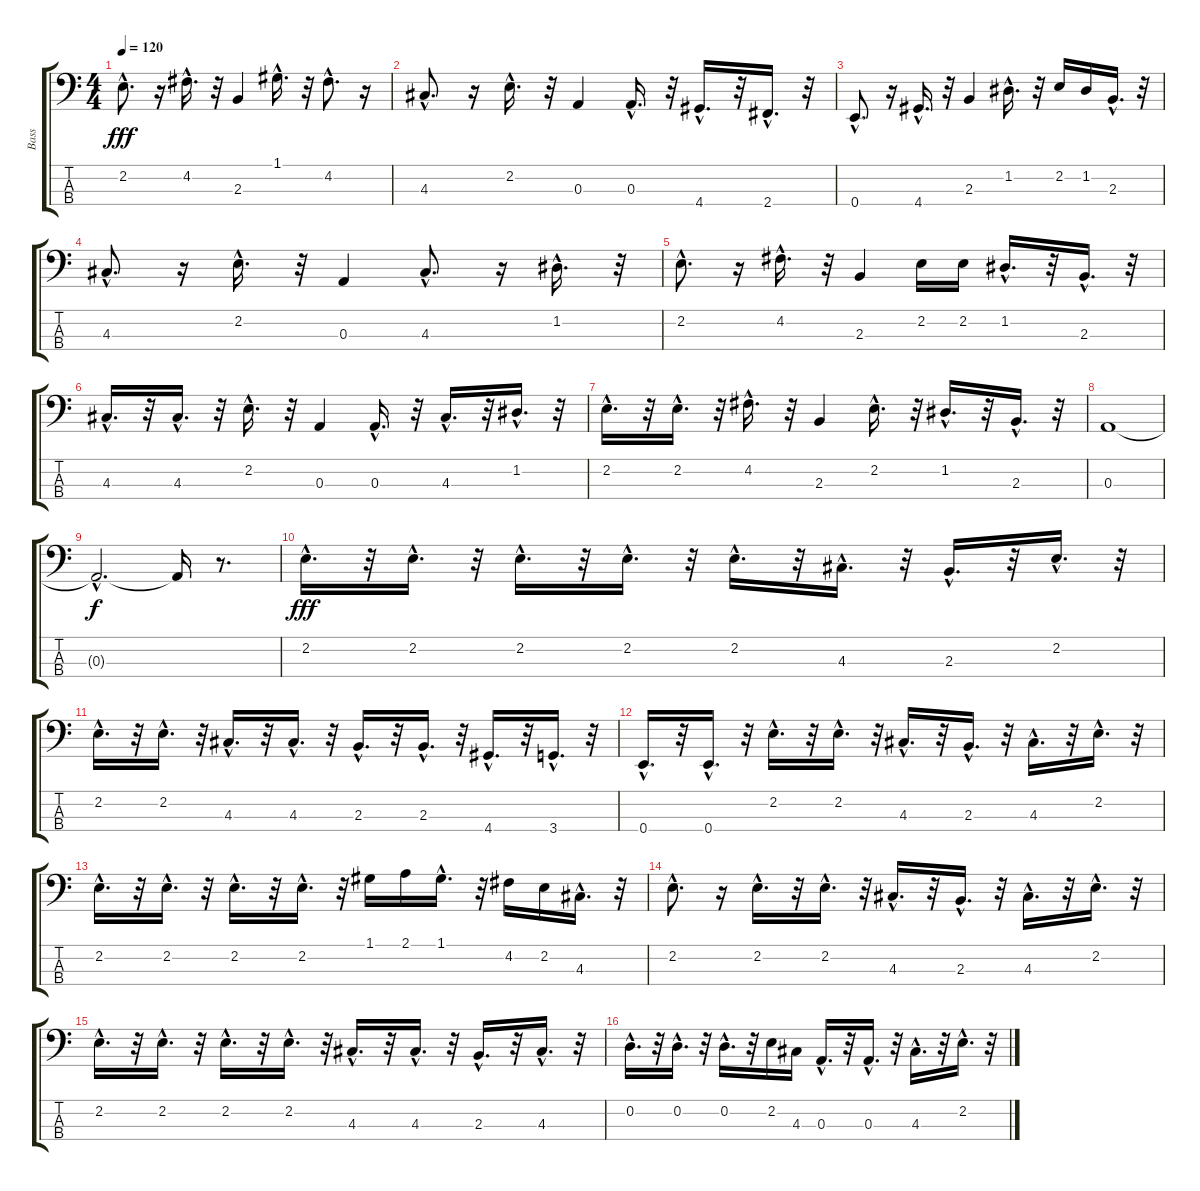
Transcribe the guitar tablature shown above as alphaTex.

\track ("Bass" "Bass") {instrument electricbassfinger}
\staff {score tabs}
\tuning (G2 D2 A1 E1) {hide}
\ts (4 4)
\tempo 120
\clef f4
\ks c
2.2{hac}.8{d dy fff} r.16 4.2{hac}.16{d} r.32 2.3.4 1.1{hac}.16{d} r.32 4.2{hac}.8{d} r.16 |
4.3{hac}.8{d} r.16 2.2{hac}.16{d} r.32 0.3.4 0.3{hac}.16{d} r.32 4.4{hac}.16{d} r.32 2.4{hac}.16{d} r.32 |
0.4{hac}.8{d} r.16 4.4{hac}.16{d} r.32 2.3.4 1.2{hac}.16{d} r.32 2.2.16 1.2.16 2.3{hac}.16{d} r.32 |
4.3{hac}.8{d} r.16 2.2{hac}.16{d} r.32 0.3.4 4.3{hac}.8{d} r.16 1.2{hac}.16{d} r.32 |
2.2{hac}.8{d} r.16 4.2{hac}.16{d} r.32 2.3.4 2.2.16 2.2.16 1.2{hac}.16{d} r.32 2.3{hac}.16{d} r.32 |
4.3{hac}.16{d} r.32 4.3{hac}.16{d} r.32 2.2{hac}.16{d} r.32 0.3.4 0.3{hac}.16{d} r.32 4.3{hac}.16{d} r.32 1.2{hac}.16{d} r.32 |
2.2{hac}.16{d} r.32 2.2{hac}.16{d} r.32 4.2{hac}.16{d} r.32 2.3.4 2.2{hac}.16{d} r.32 1.2{hac}.16{d} r.32 2.3{hac}.16{d} r.32 |
0.3.1 |
0.3{hac t}.2{d dy f} 0.3{t}.16 r.8{d} |
2.2{hac}.16{d dy fff} r.32 2.2{hac}.16{d} r.32 2.2{hac}.16{d} r.32 2.2{hac}.16{d} r.32 2.2{hac}.16{d} r.32 4.3{hac}.16{d} r.32 2.3{hac}.16{d} r.32 2.2{hac}.16{d} r.32 |
2.2{hac}.16{d} r.32 2.2{hac}.16{d} r.32 4.3{hac}.16{d} r.32 4.3{hac}.16{d} r.32 2.3{hac}.16{d} r.32 2.3{hac}.16{d} r.32 4.4{hac}.16{d} r.32 3.4{hac}.16{d} r.32 |
0.4{hac}.16{d} r.32 0.4{hac}.16{d} r.32 2.2{hac}.16{d} r.32 2.2{hac}.16{d} r.32 4.3{hac}.16{d} r.32 2.3{hac}.16{d} r.32 4.3{hac}.16{d} r.32 2.2{hac}.16{d} r.32 |
2.2{hac}.16{d} r.32 2.2{hac}.16{d} r.32 2.2{hac}.16{d} r.32 2.2{hac}.16{d} r.32 1.1.16 2.1.16 1.1{hac}.16{d} r.32 4.2.16 2.2.16 4.3{hac}.16{d} r.32 |
2.2{hac}.8{d} r.16 2.2{hac}.16{d} r.32 2.2{hac}.16{d} r.32 4.3{hac}.16{d} r.32 2.3{hac}.16{d} r.32 4.3{hac}.16{d} r.32 2.2{hac}.16{d} r.32 |
2.2{hac}.16{d} r.32 2.2{hac}.16{d} r.32 2.2{hac}.16{d} r.32 2.2{hac}.16{d} r.32 4.3{hac}.16{d} r.32 4.3{hac}.16{d} r.32 2.3{hac}.16{d} r.32 4.3{hac}.16{d} r.32 |
0.2{hac}.16{d} r.32 0.2{hac}.16{d} r.32 0.2{hac}.16{d} r.32 2.2.16 4.3.16 0.3{hac}.16{d} r.32 0.3{hac}.16{d} r.32 4.3{hac}.16{d} r.32 2.2{hac}.16{d} r.32
